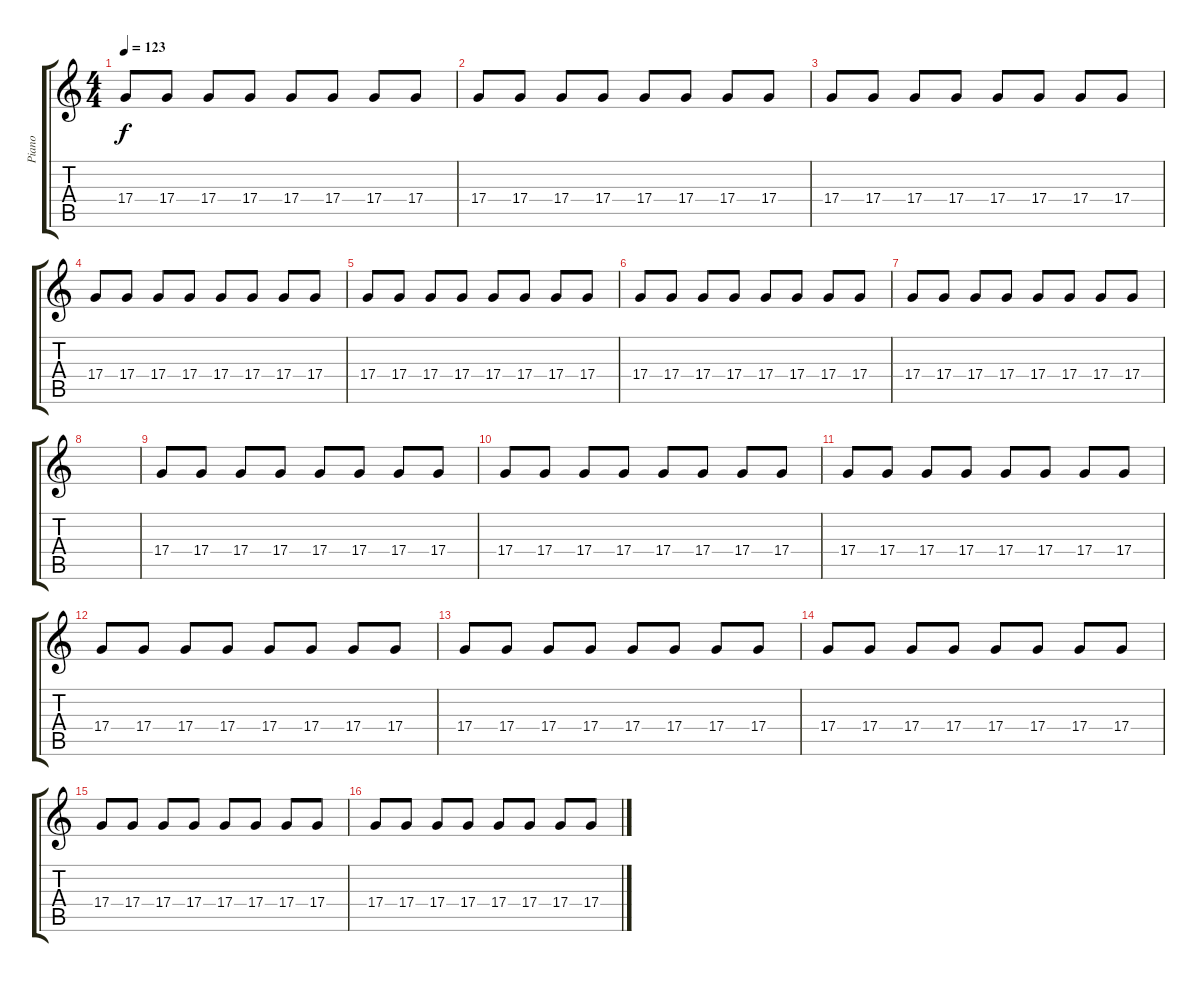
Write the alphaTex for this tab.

\track ("Piano" "Piano") {instrument acousticgrandpiano}
\staff {score tabs}
\tuning (E4 B3 G3 D3 A2 D2) {hide}
\ts (4 4)
\tempo 123
\clef g2
\ks c
17.4.8{dy f} 17.4.8 17.4.8 17.4.8 17.4.8 17.4.8 17.4.8 17.4.8 |
17.4.8 17.4.8 17.4.8 17.4.8 17.4.8 17.4.8 17.4.8 17.4.8 |
17.4.8 17.4.8 17.4.8 17.4.8 17.4.8 17.4.8 17.4.8 17.4.8 |
17.4.8 17.4.8 17.4.8 17.4.8 17.4.8 17.4.8 17.4.8 17.4.8 |
17.4.8 17.4.8 17.4.8 17.4.8 17.4.8 17.4.8 17.4.8 17.4.8 |
17.4.8 17.4.8 17.4.8 17.4.8 17.4.8 17.4.8 17.4.8 17.4.8 |
17.4.8 17.4.8 17.4.8 17.4.8 17.4.8 17.4.8 17.4.8 17.4.8 |
|
17.4.8 17.4.8 17.4.8 17.4.8 17.4.8 17.4.8 17.4.8 17.4.8 |
17.4.8 17.4.8 17.4.8 17.4.8 17.4.8 17.4.8 17.4.8 17.4.8 |
17.4.8 17.4.8 17.4.8 17.4.8 17.4.8 17.4.8 17.4.8 17.4.8 |
17.4.8 17.4.8 17.4.8 17.4.8 17.4.8 17.4.8 17.4.8 17.4.8 |
17.4.8 17.4.8 17.4.8 17.4.8 17.4.8 17.4.8 17.4.8 17.4.8 |
17.4.8 17.4.8 17.4.8 17.4.8 17.4.8 17.4.8 17.4.8 17.4.8 |
17.4.8 17.4.8 17.4.8 17.4.8 17.4.8 17.4.8 17.4.8 17.4.8 |
17.4.8 17.4.8 17.4.8 17.4.8 17.4.8 17.4.8 17.4.8 17.4.8
